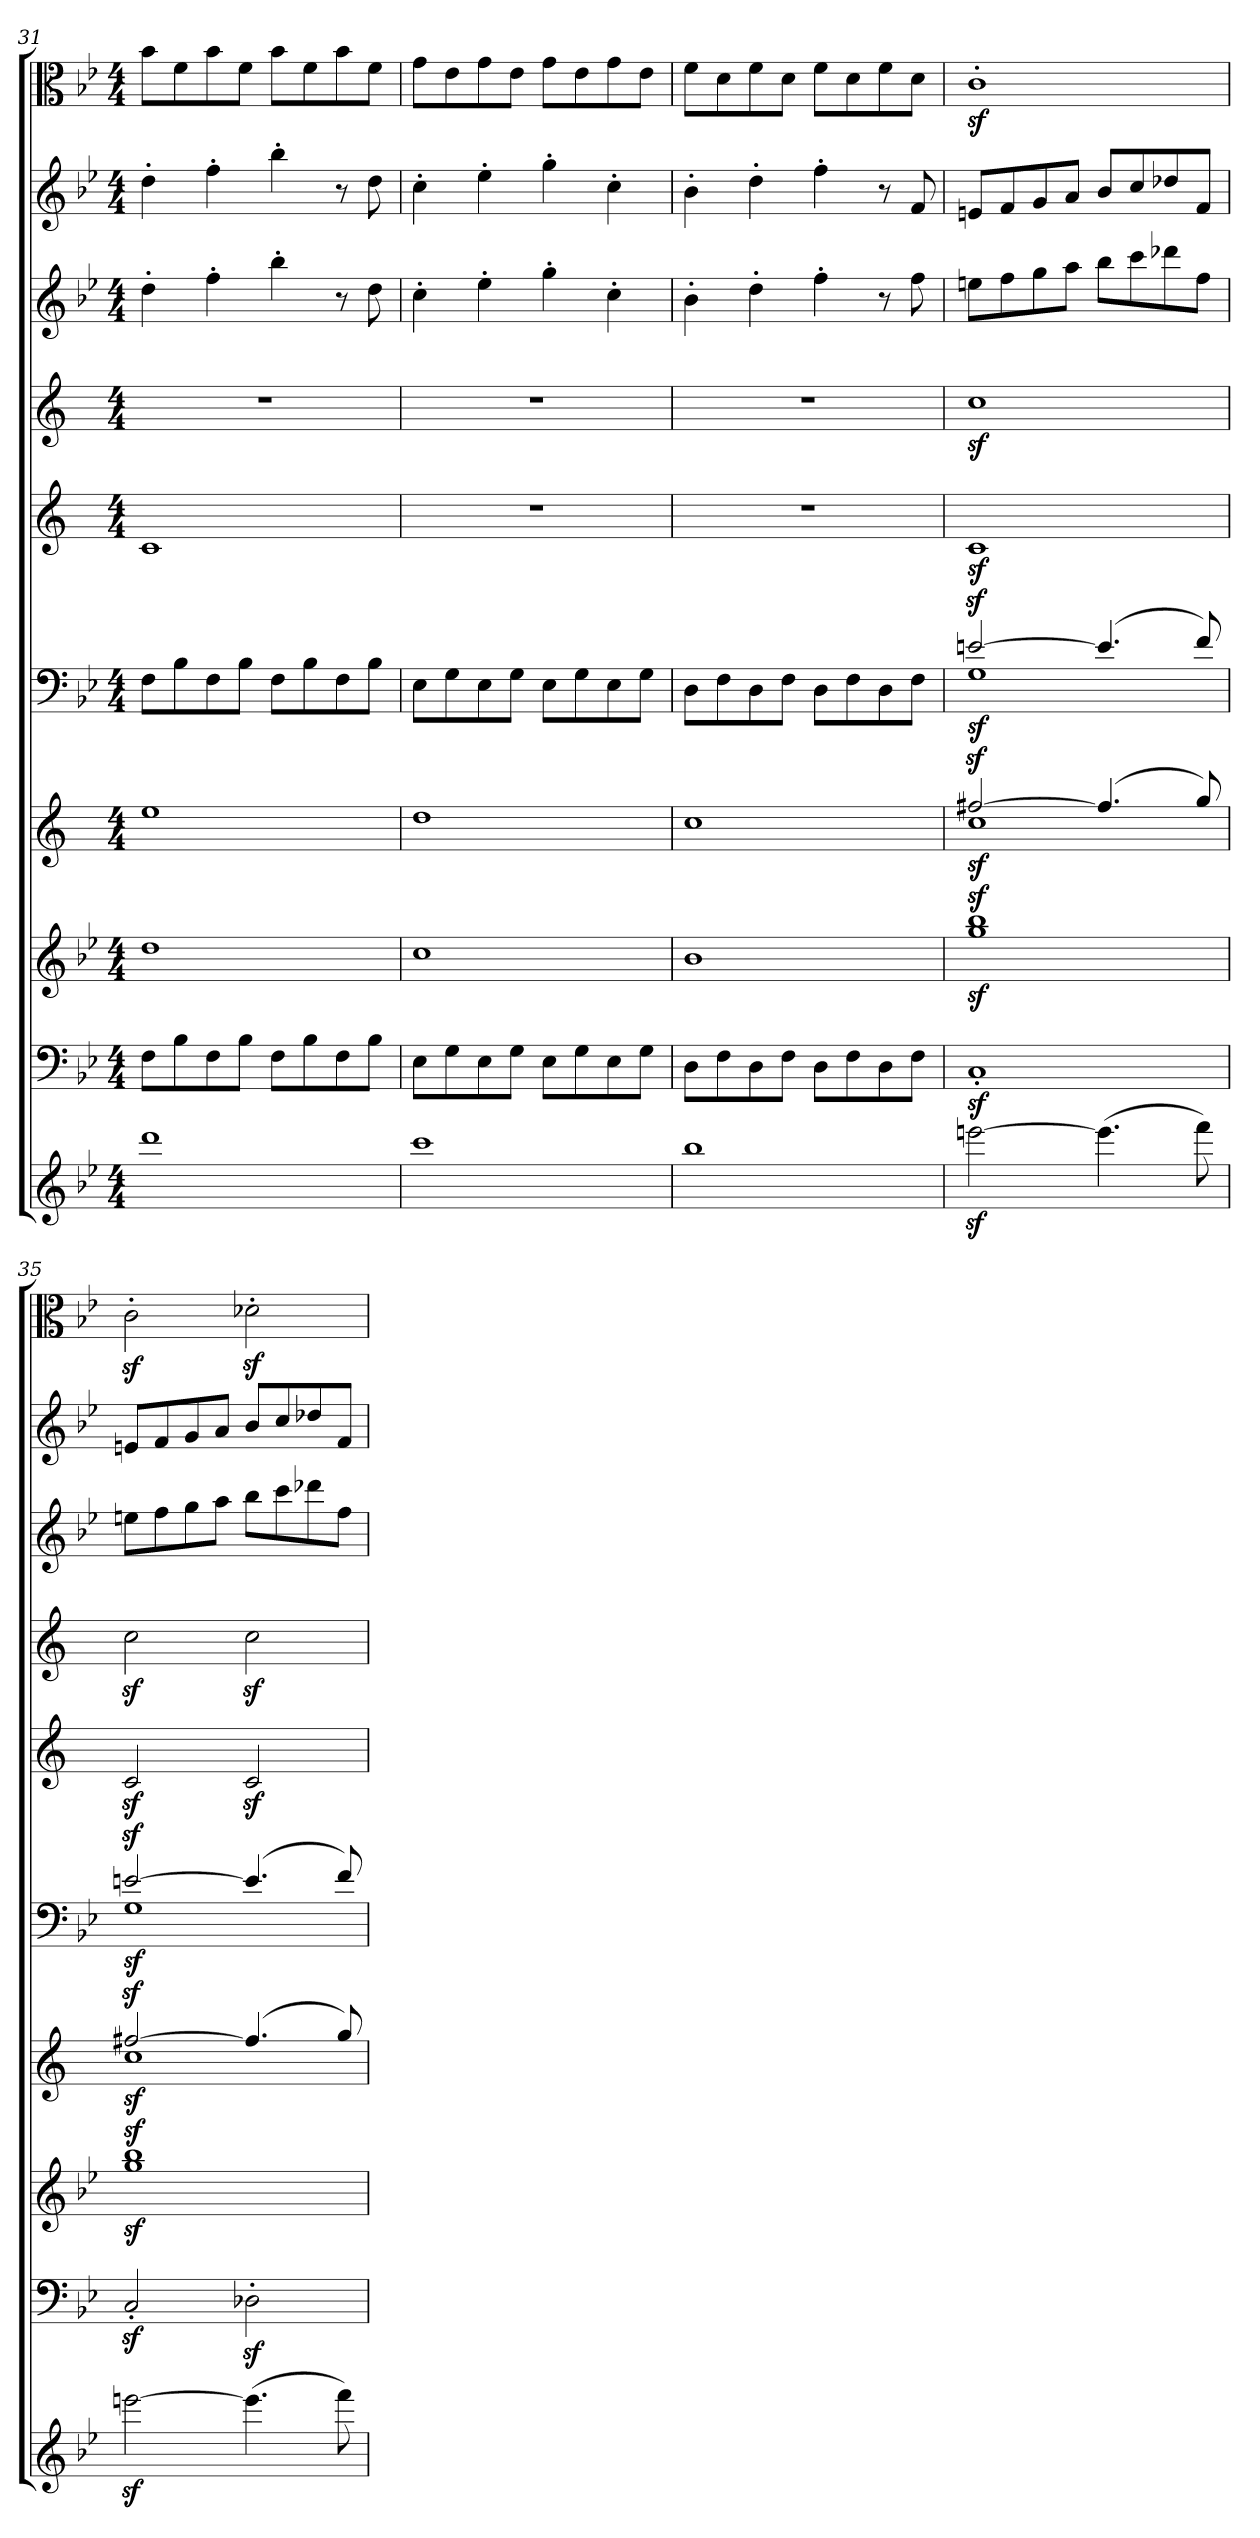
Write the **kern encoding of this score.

**kern	**kern	**kern	**kern	**kern	**kern	**kern	**kern	**kern	**kern
*part10	*part9	*part8	*part7	*part6	*part5	*part4	*part3	*part2	*part1
*staff10	*staff9	*staff8	*staff7	*staff6	*staff5	*staff4	*staff3	*staff2	*staff1
*clefG2	*clefF4	*clefG2	*clefG2	*clefF4	*clefG2	*clefG2	*clefG2	*clefG2	*clefC3
*k[b-e-]	*k[b-e-]	*k[b-e-]	*k[]	*k[b-e-]	*k[]	*k[]	*k[b-e-]	*k[b-e-]	*k[b-e-]
*g:	*g:	*g:	*	*g:	*	*	*g:	*g:	*g:
*M4/4	*M4/4	*M4/4	*M4/4	*M4/4	*M4/4	*M4/4	*M4/4	*M4/4	*M4/4
=31	=31	=31	=31	=31	=31	=31	=31	=31	=31
1ddd\	8F\L	1dd\	1ee\	8F\L	1c/	1r	4dd'\	4dd'\	8b-\L
.	8B-\	.	.	8B-\	.	.	.	.	8f\
.	8F\	.	.	8F\	.	.	4ff'\	4ff'\	8b-\
.	8B-\J	.	.	8B-\J	.	.	.	.	8f\J
.	8F\L	.	.	8F\L	.	.	4bb-'\	4bb-'\	8b-\L
.	8B-\	.	.	8B-\	.	.	.	.	8f\
.	8F\	.	.	8F\	.	.	8r	8r	8b-\
.	8B-\J	.	.	8B-\J	.	.	8dd\	8dd\	8f\J
=32	=32	=32	=32	=32	=32	=32	=32	=32	=32
1ccc\	8E-\L	1cc\	1dd\	8E-\L	1r	1r	4cc'\	4cc'\	8g\L
.	8G\	.	.	8G\	.	.	.	.	8e-\
.	8E-\	.	.	8E-\	.	.	4ee-'\	4ee-'\	8g\
.	8G\J	.	.	8G\J	.	.	.	.	8e-\J
.	8E-\L	.	.	8E-\L	.	.	4gg'\	4gg'\	8g\L
.	8G\	.	.	8G\	.	.	.	.	8e-\
.	8E-\	.	.	8E-\	.	.	4cc'\	4cc'\	8g\
.	8G\J	.	.	8G\J	.	.	.	.	8e-\J
=33	=33	=33	=33	=33	=33	=33	=33	=33	=33
1bb-\	8D\L	1b-\	1cc\	8D\L	1r	1r	4b-'\	4b-'\	8f\L
.	8F\	.	.	8F\	.	.	.	.	8d\
.	8D\	.	.	8D\	.	.	4dd'\	4dd'\	8f\
.	8F\J	.	.	8F\J	.	.	.	.	8d\J
.	8D\L	.	.	8D\L	.	.	4ff'\	4ff'\	8f\L
.	8F\	.	.	8F\	.	.	.	.	8d\
.	8D\	.	.	8D\	.	.	8r	8r	8f\
.	8F\J	.	.	8F\J	.	.	8ff\	8f/	8d\J
=34	=34	=34	=34	=34	=34	=34	=34	=34	=34
*	*	*^	*^	*^	*	*	*	*	*
[2eeenz\	1Cz'/	1bb-z>\	1ggz<\	[2ff#Xz>/	1ccz<\	[2enz>/	1Gz<\	1cz/	1ccz\	8een\L	8en/L	1cz'\
.	.	.	.	.	.	.	.	.	.	8ff\	8f/	.
.	.	.	.	.	.	.	.	.	.	8gg\	8g/	.
.	.	.	.	.	.	.	.	.	.	8aa\J	8a/J	.
(4.eee\]	.	.	.	(4.ff#/]	.	(4.e/]	.	.	.	8bb-\L	8b-/L	.
.	.	.	.	.	.	.	.	.	.	8ccc\	8cc/	.
.	.	.	.	.	.	.	.	.	.	8ddd-X\	8dd-X/	.
8fff\)	.	.	.	8gg/)	.	8f/)	.	.	.	8ff\J	8f/J	.
=35	=35	=35	=35	=35	=35	=35	=35	=35	=35	=35	=35	=35
[2eeenz\	2Cz'/	1bb-z>\	1ggz<\	[2ff#Xz>/	1ccz<\	[2enz>/	1Gz<\	2cz/	2ccz\	8een\L	8en/L	2cz'\
.	.	.	.	.	.	.	.	.	.	8ff\	8f/	.
.	.	.	.	.	.	.	.	.	.	8gg\	8g/	.
.	.	.	.	.	.	.	.	.	.	8aa\J	8a/J	.
(4.eee\]	2D-Xz'\	.	.	(4.ff#/]	.	(4.e/]	.	2cz/	2ccz\	8bb-\L	8b-/L	2d-Xz'\
.	.	.	.	.	.	.	.	.	.	8ccc\	8cc/	.
.	.	.	.	.	.	.	.	.	.	8ddd-X\	8dd-X/	.
8fff\)	.	.	.	8gg/)	.	8f/)	.	.	.	8ff\J	8f/J	.
*	*	*v	*v	*	*	*v	*v	*	*	*	*	*
*	*	*	*v	*v	*	*	*	*	*	*
=	=	=	=	=	=	=	=	=	=
*-	*-	*-	*-	*-	*-	*-	*-	*-	*-
